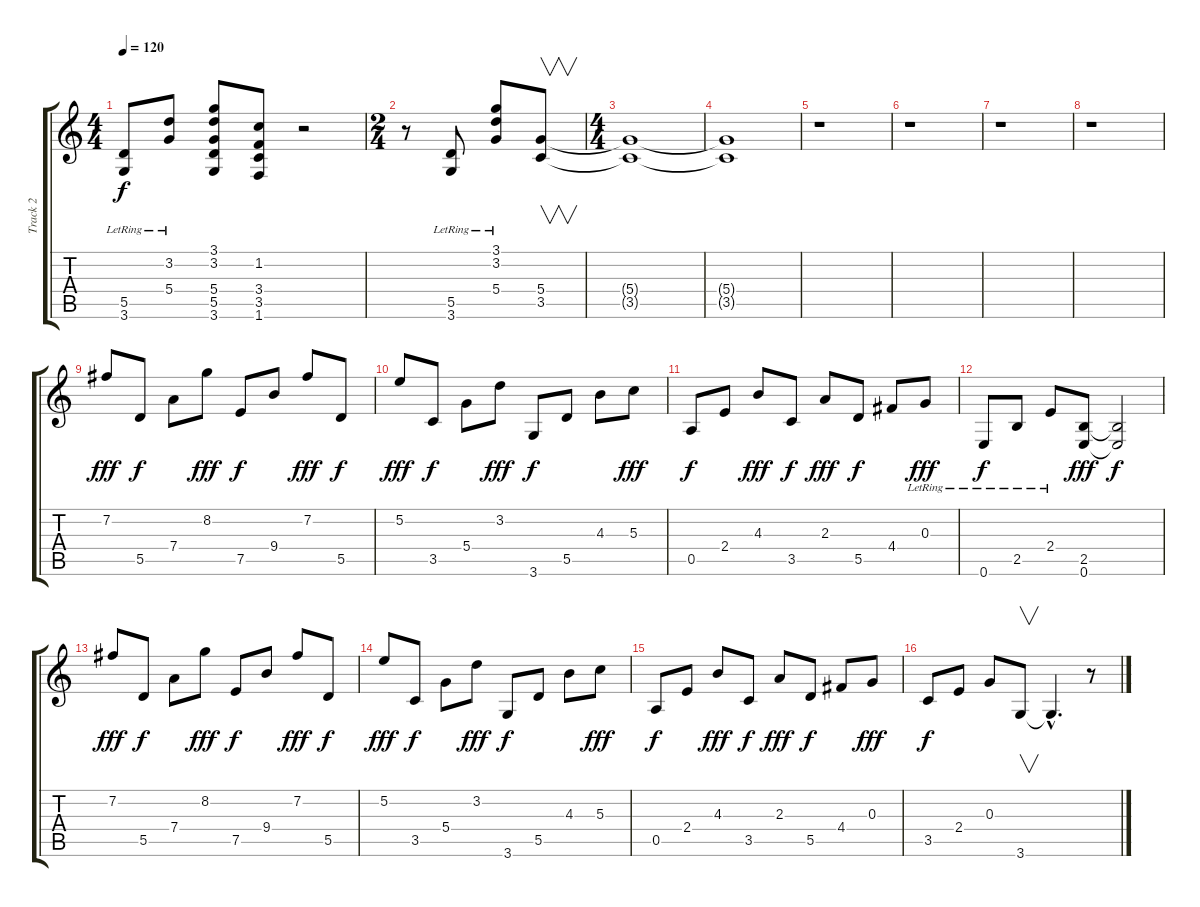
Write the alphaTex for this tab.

\track ("Track 2" "Track 2") {instrument distortionguitar}
\staff {score tabs}
\tuning (E4 B3 G3 D3 A2 E2) {hide}
\ts (4 4)
\tempo 120
\clef g2
\ks c
(5.5{lr} 3.6{lr}).8{dy f} (3.2{lr} 5.4{lr}).8 (3.1 3.2 5.4 5.5 3.6).8 (1.2 3.4 3.5 1.6).8 r.2 |
\ts (2 4)
r.8 (5.5{lr} 3.6{lr}).8 (3.1{lr} 3.2{lr} 5.4{lr}).8 (5.4 3.5).8{v} |
\ts (4 4)
(5.4{t} 3.5{t}).1 |
(5.4{t} 3.5{t}).1 |
r.1 |
r.1 |
r.1 |
r.1 |
7.2.8{dy fff} 5.5.8{dy f} 7.4.8 8.2.8{dy fff} 7.5.8{dy f} 9.4.8 7.2.8{dy fff} 5.5.8{dy f} |
5.2.8{dy fff} 3.5.8{dy f} 5.4.8 3.2.8{dy fff} 3.6.8{dy f} 5.5.8 4.3.8 5.3.8{dy fff} |
0.5.8{dy f} 2.4.8 4.3.8{dy fff} 3.5.8{dy f} 2.3.8{dy fff} 5.5.8{dy f} 4.4.8 0.3{lr}.8{dy fff} |
0.6{lr}.8{dy f} 2.5{lr}.8 2.4{lr}.8 (2.5 0.6).8{dy fff} (2.5{t} 0.6{t}).2{dy f} |
7.2.8{dy fff} 5.5.8{dy f} 7.4.8 8.2.8{dy fff} 7.5.8{dy f} 9.4.8 7.2.8{dy fff} 5.5.8{dy f} |
5.2.8{dy fff} 3.5.8{dy f} 5.4.8 3.2.8{dy fff} 3.6.8{dy f} 5.5.8 4.3.8 5.3.8{dy fff} |
0.5.8{dy f} 2.4.8 4.3.8{dy fff} 3.5.8{dy f} 2.3.8{dy fff} 5.5.8{dy f} 4.4.8 0.3.8{dy fff} |
3.5.8{dy f} 2.4.8 0.3.8 3.6.8{v} 3.6{hac t}.4{d} r.8
